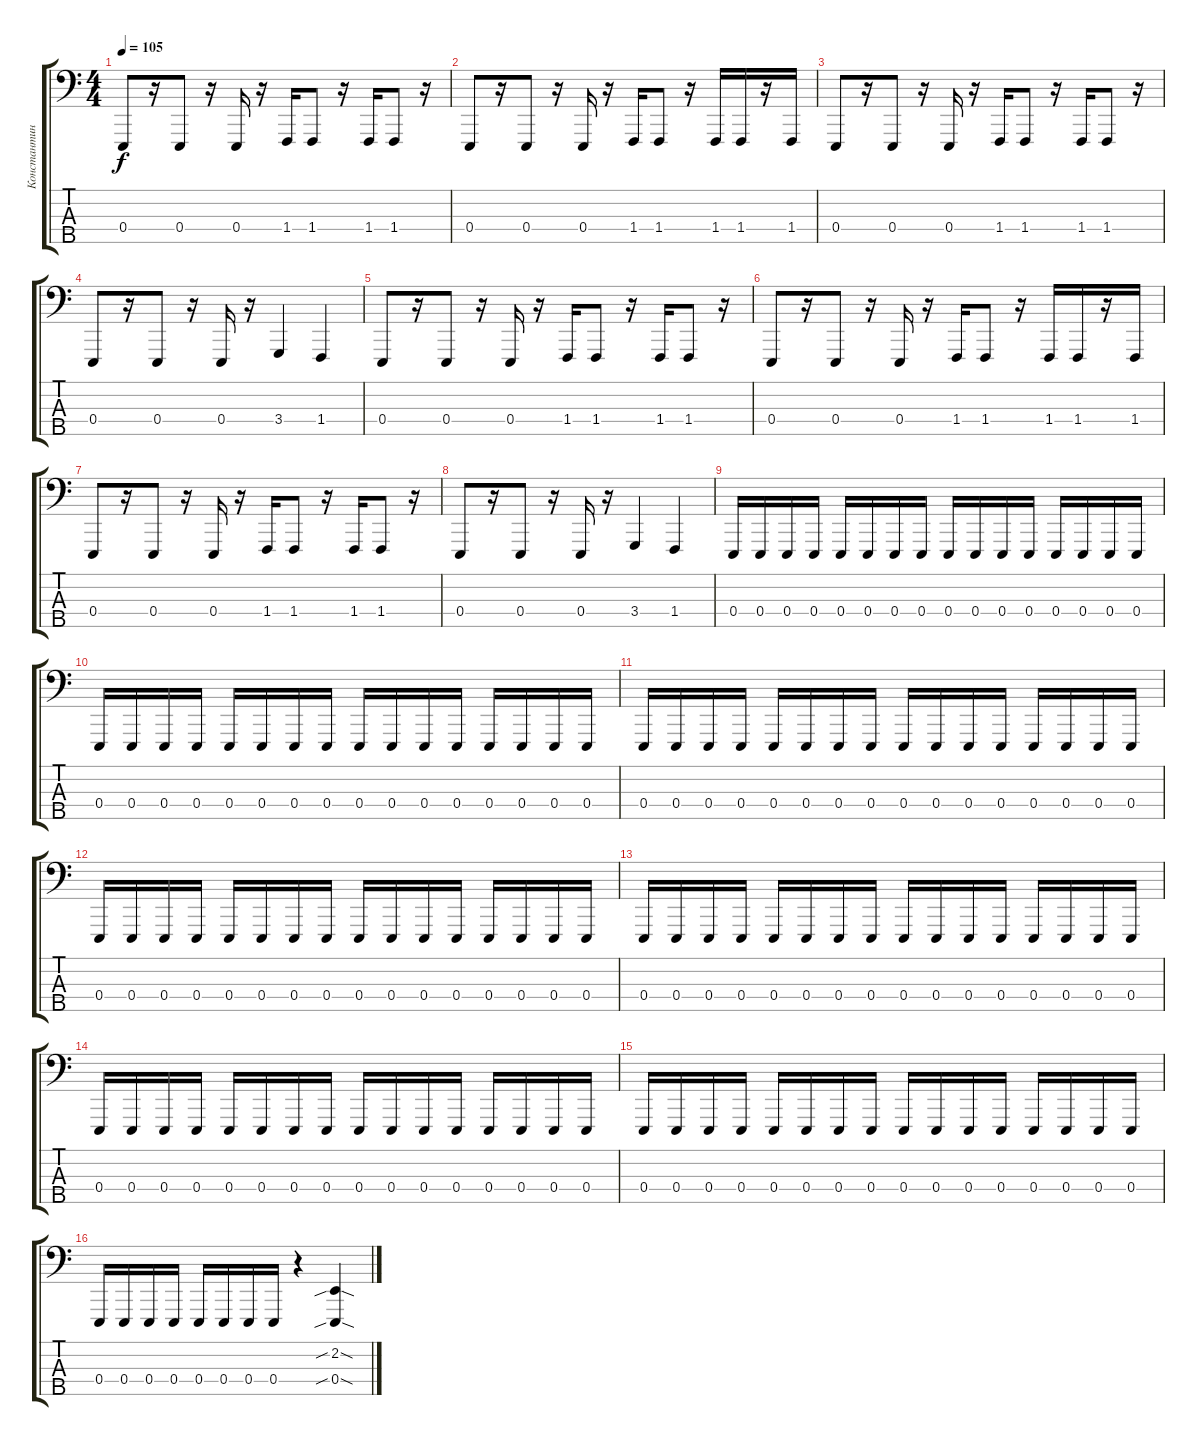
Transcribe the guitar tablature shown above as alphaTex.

\track ("Константин Бекрев (программирование)" "Константин") {instrument lead2sawtooth}
\staff {score tabs}
\tuning (G2 D2 A1 E1 B0) {hide}
\ts (4 4)
\tempo 105
\clef f4
\ks c
0.4.8{dy f} r.16 0.4.8 r.16 0.4.16 r.16 1.4.16 1.4.8 r.16 1.4.16 1.4.8 r.16 |
0.4.8 r.16 0.4.8 r.16 0.4.16 r.16 1.4.16 1.4.8 r.16 1.4.16 1.4.16 r.16 1.4.16 |
0.4.8 r.16 0.4.8 r.16 0.4.16 r.16 1.4.16 1.4.8 r.16 1.4.16 1.4.8 r.16 |
0.4.8 r.16 0.4.8 r.16 0.4.16 r.16 3.4.4 1.4.4 |
0.4.8 r.16 0.4.8 r.16 0.4.16 r.16 1.4.16 1.4.8 r.16 1.4.16 1.4.8 r.16 |
0.4.8 r.16 0.4.8 r.16 0.4.16 r.16 1.4.16 1.4.8 r.16 1.4.16 1.4.16 r.16 1.4.16 |
0.4.8 r.16 0.4.8 r.16 0.4.16 r.16 1.4.16 1.4.8 r.16 1.4.16 1.4.8 r.16 |
0.4.8 r.16 0.4.8 r.16 0.4.16 r.16 3.4.4 1.4.4 |
0.4.16 0.4.16 0.4.16 0.4.16 0.4.16 0.4.16 0.4.16 0.4.16 0.4.16 0.4.16 0.4.16 0.4.16 0.4.16 0.4.16 0.4.16 0.4.16 |
0.4.16 0.4.16 0.4.16 0.4.16 0.4.16 0.4.16 0.4.16 0.4.16 0.4.16 0.4.16 0.4.16 0.4.16 0.4.16 0.4.16 0.4.16 0.4.16 |
0.4.16 0.4.16 0.4.16 0.4.16 0.4.16 0.4.16 0.4.16 0.4.16 0.4.16 0.4.16 0.4.16 0.4.16 0.4.16 0.4.16 0.4.16 0.4.16 |
0.4.16 0.4.16 0.4.16 0.4.16 0.4.16 0.4.16 0.4.16 0.4.16 0.4.16 0.4.16 0.4.16 0.4.16 0.4.16 0.4.16 0.4.16 0.4.16 |
0.4.16 0.4.16 0.4.16 0.4.16 0.4.16 0.4.16 0.4.16 0.4.16 0.4.16 0.4.16 0.4.16 0.4.16 0.4.16 0.4.16 0.4.16 0.4.16 |
0.4.16 0.4.16 0.4.16 0.4.16 0.4.16 0.4.16 0.4.16 0.4.16 0.4.16 0.4.16 0.4.16 0.4.16 0.4.16 0.4.16 0.4.16 0.4.16 |
0.4.16 0.4.16 0.4.16 0.4.16 0.4.16 0.4.16 0.4.16 0.4.16 0.4.16 0.4.16 0.4.16 0.4.16 0.4.16 0.4.16 0.4.16 0.4.16 |
0.4.16 0.4.16 0.4.16 0.4.16 0.4.16 0.4.16 0.4.16 0.4.16 r.4 (2.2{sib sod} 0.4{sib sod}).4
